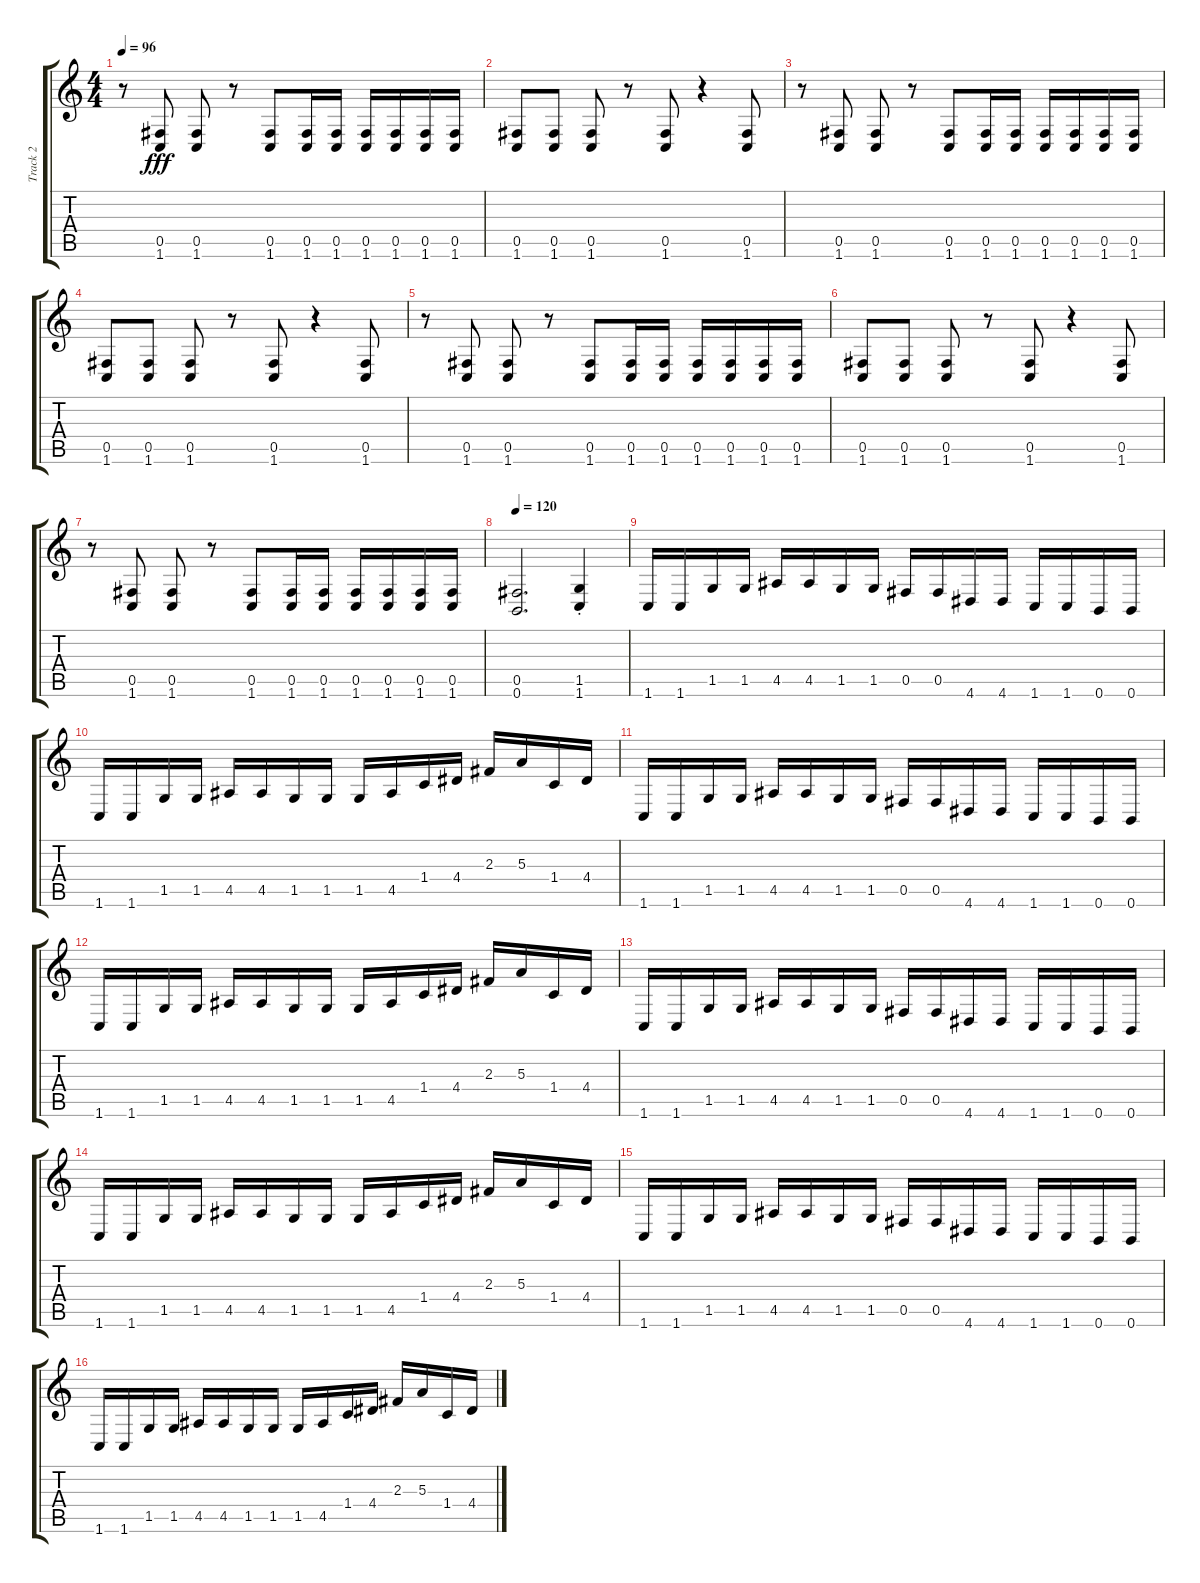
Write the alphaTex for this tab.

\track ("Track 2" "Track 2") {instrument distortionguitar}
\staff {score tabs}
\tuning (Db4 Ab3 E3 B2 Gb2 B1) {hide}
\ts (4 4)
\tempo 96
\clef g2
\ks c
r.8{dy fff} (0.5 1.6).8 (0.5 1.6).8 r.8 (0.5 1.6).8 (0.5 1.6).16 (0.5 1.6).16 (0.5 1.6).16 (0.5 1.6).16 (0.5 1.6).16 (0.5 1.6).16 |
(0.5 1.6).8 (0.5 1.6).8 (0.5 1.6).8 r.8 (0.5 1.6).8 r.4 (0.5 1.6).8 |
r.8 (0.5 1.6).8 (0.5 1.6).8 r.8 (0.5 1.6).8 (0.5 1.6).16 (0.5 1.6).16 (0.5 1.6).16 (0.5 1.6).16 (0.5 1.6).16 (0.5 1.6).16 |
(0.5 1.6).8 (0.5 1.6).8 (0.5 1.6).8 r.8 (0.5 1.6).8 r.4 (0.5 1.6).8 |
r.8 (0.5 1.6).8 (0.5 1.6).8 r.8 (0.5 1.6).8 (0.5 1.6).16 (0.5 1.6).16 (0.5 1.6).16 (0.5 1.6).16 (0.5 1.6).16 (0.5 1.6).16 |
(0.5 1.6).8 (0.5 1.6).8 (0.5 1.6).8 r.8 (0.5 1.6).8 r.4 (0.5 1.6).8 |
r.8 (0.5 1.6).8 (0.5 1.6).8 r.8 (0.5 1.6).8 (0.5 1.6).16 (0.5 1.6).16 (0.5 1.6).16 (0.5 1.6).16 (0.5 1.6).16 (0.5 1.6).16 |
\tempo 120
(0.5 0.6).2{d} (1.5{st} 1.6{st}).4 |
1.6.16 1.6.16 1.5.16 1.5.16 4.5.16 4.5.16 1.5.16 1.5.16 0.5.16 0.5.16 4.6.16 4.6.16 1.6.16 1.6.16 0.6.16 0.6.16 |
1.6.16 1.6.16 1.5.16 1.5.16 4.5.16 4.5.16 1.5.16 1.5.16 1.5.16 4.5.16 1.4.16 4.4.16 2.3.16 5.3.16 1.4.16 4.4.16 |
1.6.16 1.6.16 1.5.16 1.5.16 4.5.16 4.5.16 1.5.16 1.5.16 0.5.16 0.5.16 4.6.16 4.6.16 1.6.16 1.6.16 0.6.16 0.6.16 |
1.6.16 1.6.16 1.5.16 1.5.16 4.5.16 4.5.16 1.5.16 1.5.16 1.5.16 4.5.16 1.4.16 4.4.16 2.3.16 5.3.16 1.4.16 4.4.16 |
1.6.16 1.6.16 1.5.16 1.5.16 4.5.16 4.5.16 1.5.16 1.5.16 0.5.16 0.5.16 4.6.16 4.6.16 1.6.16 1.6.16 0.6.16 0.6.16 |
1.6.16 1.6.16 1.5.16 1.5.16 4.5.16 4.5.16 1.5.16 1.5.16 1.5.16 4.5.16 1.4.16 4.4.16 2.3.16 5.3.16 1.4.16 4.4.16 |
1.6.16 1.6.16 1.5.16 1.5.16 4.5.16 4.5.16 1.5.16 1.5.16 0.5.16 0.5.16 4.6.16 4.6.16 1.6.16 1.6.16 0.6.16 0.6.16 |
1.6.16 1.6.16 1.5.16 1.5.16 4.5.16 4.5.16 1.5.16 1.5.16 1.5.16 4.5.16 1.4.16 4.4.16 2.3.16 5.3.16 1.4.16 4.4.16
